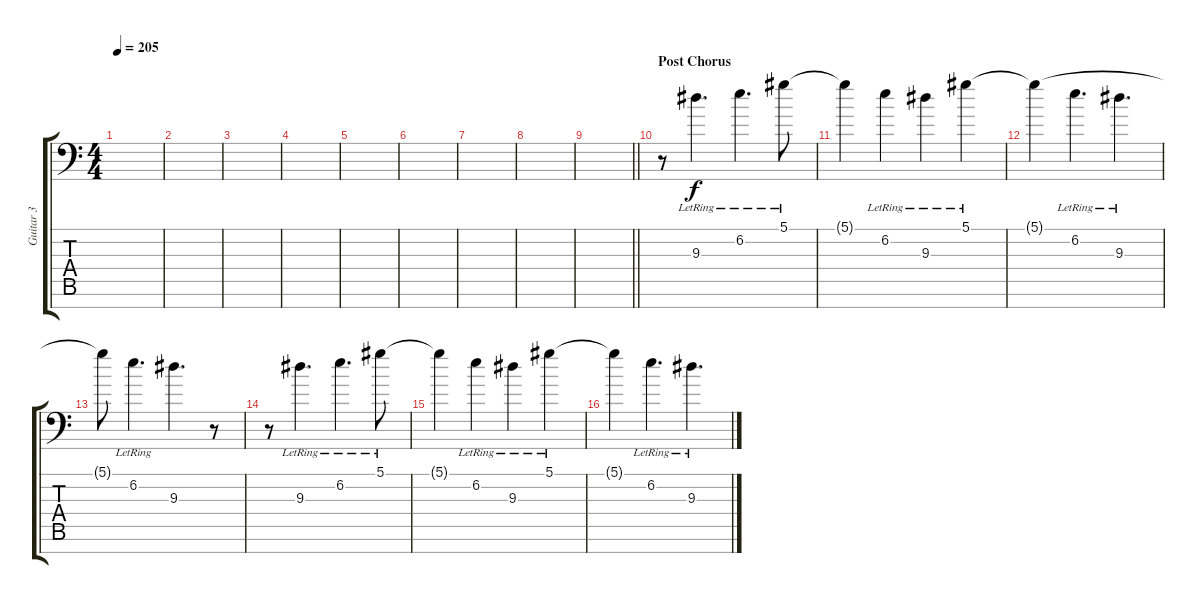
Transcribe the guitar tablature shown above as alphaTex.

\track ("Guitar 3" "Guitar 3") {instrument distortionguitar}
\staff {score tabs}
\tuning (Eb4 Bb3 Gb3 Db3 Ab2 Eb2 Ab1) {hide}
\ts (4 4)
\tempo 205
\clef f4
\ks c
|
|
|
|
|
|
|
|
\barLineRight lightlight
|
\section ("" "Post Chorus")
r.8{volume 8} 9.3{lr}.4{d} 6.2{lr}.4{d} 5.1{lr}.8 |
5.1{t}.4 6.2{lr}.4 9.3{lr}.4 5.1{lr}.4 |
5.1{t}.4 6.2{lr}.4{d} 9.3{lr}.4{d} |
5.1{t}.8 6.2{lr}.4{d} 9.3.4{d} r.8 |
r.8 9.3{lr}.4{d} 6.2{lr}.4{d} 5.1{lr}.8 |
5.1{t}.4 6.2{lr}.4 9.3{lr}.4 5.1{lr}.4 |
5.1{t}.4 6.2{lr}.4{d} 9.3{lr}.4{d}
